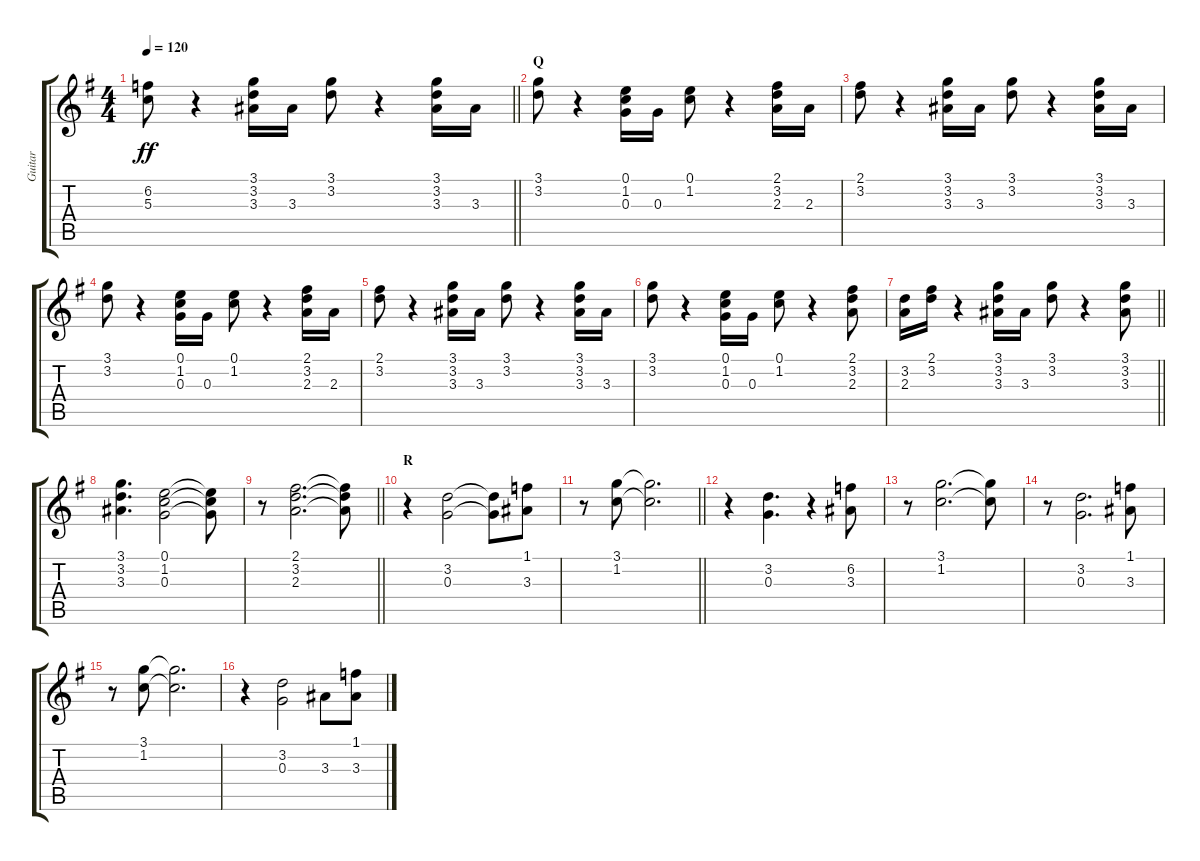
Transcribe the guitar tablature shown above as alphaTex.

\track ("Guitar" "Guitar") {instrument electricguitarclean}
\staff {score tabs}
\tuning (E4 B3 G3 D3 A2 E2) {hide}
\ts (4 4)
\tempo 120
\clef g2
\barLineRight lightlight
\ks g
(6.2 5.3).8{dy ff} r.4 (3.1 3.2 3.3).16 3.3.16 (3.1 3.2).8 r.4 (3.1 3.2 3.3).16 3.3.16 |
\section ("" "Q")
(3.1 3.2).8 r.4 (0.1 1.2 0.3).16 0.3.16 (0.1 1.2).8 r.4 (2.1 3.2 2.3).16 2.3.16 |
(2.1 3.2).8 r.4 (3.1 3.2 3.3).16 3.3.16 (3.1 3.2).8 r.4 (3.1 3.2 3.3).16 3.3.16 |
(3.1 3.2).8 r.4 (0.1 1.2 0.3).16 0.3.16 (0.1 1.2).8 r.4 (2.1 3.2 2.3).16 2.3.16 |
(2.1 3.2).8 r.4 (3.1 3.2 3.3).16 3.3.16 (3.1 3.2).8 r.4 (3.1 3.2 3.3).16 3.3.16 |
(3.1 3.2).8 r.4 (0.1 1.2 0.3).16 0.3.16 (0.1 1.2).8 r.4 (2.1 3.2 2.3).8 |
\barLineRight lightlight
(3.2 2.3).16 (2.1 3.2).16 r.4 (3.1 3.2 3.3).16 3.3.16 (3.1 3.2).8 r.4 (3.1 3.2 3.3).8 |
(3.1 3.2 3.3).4{d} (0.1 1.2 0.3).2 (0.1{t} 1.2{t} 0.3{t}).8 |
\barLineRight lightlight
r.8 (2.1 3.2 2.3).2{d} (2.1{t} 3.2{t} 2.3{t}).8 |
\section ("" "R")
r.4 (3.2 0.3).2 (3.2{t} 0.3{t}).8 (1.1 3.3).8 |
\barLineRight lightlight
r.8 (3.1 1.2).8 (3.1{t} 1.2{t}).2{d} |
r.4 (3.2 0.3).4{d} r.4 (6.2 3.3).8 |
r.8 (3.1 1.2).2{d} (3.1{t} 1.2{t}).8 |
r.8 (3.2 0.3).2{d} (1.1 3.3).8 |
r.8 (3.1 1.2).8 (3.1{t} 1.2{t}).2{d} |
r.4 (3.2 0.3).2 3.3.8 (1.1 3.3).8
